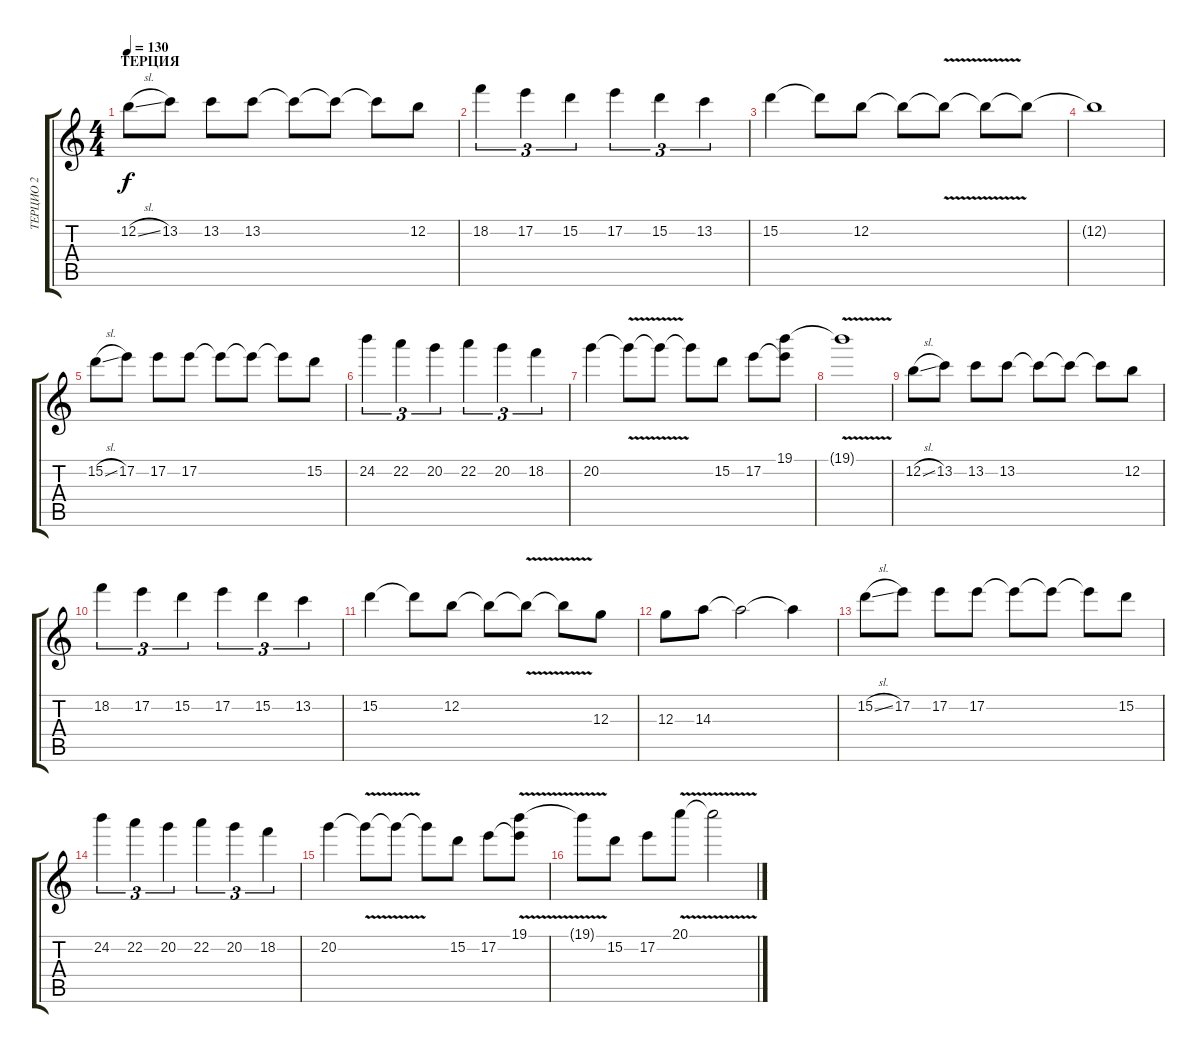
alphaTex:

\track ("ТЕРЦИО 2" "ТЕРЦИО 2") {instrument acousticguitarsteel}
\staff {score tabs}
\tuning (E4 B3 G3 D3 A2 E2) {hide}
\ts (4 4)
\section ("" "ТЕРЦИЯ")
\tempo 130
\clef g2
\ks c
12.2{sl}.8{dy f} 13.2.8 13.2.8 13.2.8 13.2{t}.8 13.2{t}.8 13.2{t}.8 12.2.8 |
18.2.4{tu (3 2)} 17.2.4{tu (3 2)} 15.2.4{tu (3 2)} 17.2.4{tu (3 2)} 15.2.4{tu (3 2)} 13.2.4{tu (3 2)} |
15.2.4 15.2{t}.8 12.2.8 12.2{t}.8 12.2{v t}.8 12.2{t}.8 12.2{t}.8 |
12.2{t}.1 |
15.2{sl}.8 17.2.8 17.2.8 17.2.8 17.2{t}.8 17.2{t}.8 17.2{t}.8 15.2.8 |
24.2.4{tu (3 2)} 22.2.4{tu (3 2)} 20.2.4{tu (3 2)} 22.2.4{tu (3 2)} 20.2.4{tu (3 2)} 18.2.4{tu (3 2)} |
20.2.4 20.2{v t}.8 20.2{t}.8 20.2{t}.8 15.2.8 17.2.8 (19.1 17.2{t}).8 |
19.1{v t}.1 |
12.2{sl}.8 13.2.8 13.2.8 13.2.8 13.2{t}.8 13.2{t}.8 13.2{t}.8 12.2.8 |
18.2.4{tu (3 2)} 17.2.4{tu (3 2)} 15.2.4{tu (3 2)} 17.2.4{tu (3 2)} 15.2.4{tu (3 2)} 13.2.4{tu (3 2)} |
15.2.4 15.2{t}.8 12.2.8 12.2{t}.8 12.2{v t}.8 12.2{t}.8 12.3.8 |
12.3.8 14.3.8 14.3{t}.2 14.3{t}.4 |
15.2{sl}.8 17.2.8 17.2.8 17.2.8 17.2{t}.8 17.2{t}.8 17.2{t}.8 15.2.8 |
24.2.4{tu (3 2)} 22.2.4{tu (3 2)} 20.2.4{tu (3 2)} 22.2.4{tu (3 2)} 20.2.4{tu (3 2)} 18.2.4{tu (3 2)} |
20.2.4 20.2{v t}.8 20.2{t}.8 20.2{t}.8 15.2.8 17.2.8 (19.1{v} 17.2{t}).8 |
19.1{t}.8 15.2.8 17.2.8 20.1{v}.8 20.1{t}.2
